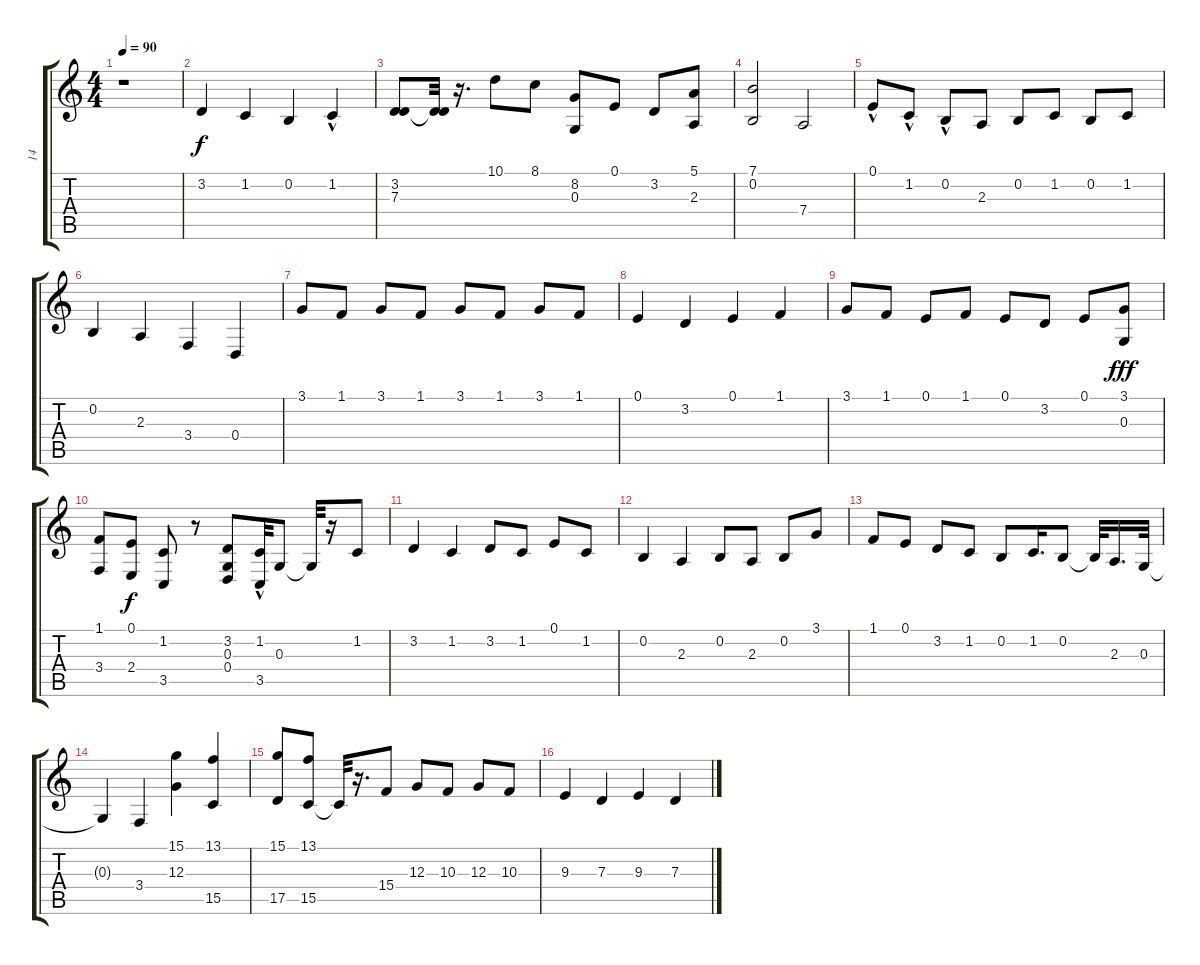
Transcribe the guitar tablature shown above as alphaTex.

\track ("14" "14") {instrument synthstrings1}
\staff {score tabs}
\tuning (E4 B3 G3 D3 A2 E2) {hide}
\ts (4 4)
\tempo 90
\clef g2
\ks c
r.1{dy f instrument synthstrings1} |
3.2.4{volume 10} 1.2.4 0.2.4 1.2{hac}.4 |
(3.2 7.3).8 (3.2{t} 7.3{t}).32 r.16{d} 10.1.8 8.1.8 (8.2 0.3).8 0.1.8 3.2.8 (5.1 2.3).8 |
(7.1 0.2).2 7.4.2 |
0.1{hac}.8 1.2{hac}.8 0.2{hac}.8 2.3.8 0.2.8 1.2.8 0.2.8 1.2.8 |
0.2.4 2.3.4 3.4.4 0.4.4 |
3.1.8 1.1.8 3.1.8 1.1.8 3.1.8 1.1.8 3.1.8 1.1.8 |
0.1.4 3.2.4 0.1.4 1.1.4 |
3.1.8 1.1.8 0.1.8 1.1.8 0.1.8 3.2.8 0.1.8{volume 12} (3.1 0.3).8{dy fff} |
(1.1 3.4).8 (0.1 2.4).8{dy f} (1.2 3.5).8 r.8 (3.2 0.3 0.4).8 (1.2{hac} 3.5{hac}).32 0.3.8 0.3{t}.32 r.16 1.2.8{volume 10} |
3.2.4 1.2.4 3.2.8 1.2.8 0.1.8 1.2.8 |
0.2.4 2.3.4 0.2.8 2.3.8 0.2.8 3.1.8 |
1.1.8 0.1.8 3.2.8 1.2.8 0.2.8 1.2.16{d} 0.2.8 0.2{t}.32 2.3.16{d} 0.3.32 |
0.3{t}.4 3.4.4 (15.1 12.3).4 (13.1 15.5).4 |
(15.1 17.5).8 (13.1 15.5).8 15.5{t}.32 r.16{d} 15.4.8 12.3.8 10.3.8 12.3.8 10.3.8 |
9.3.4 7.3.4 9.3.4 7.3.4
